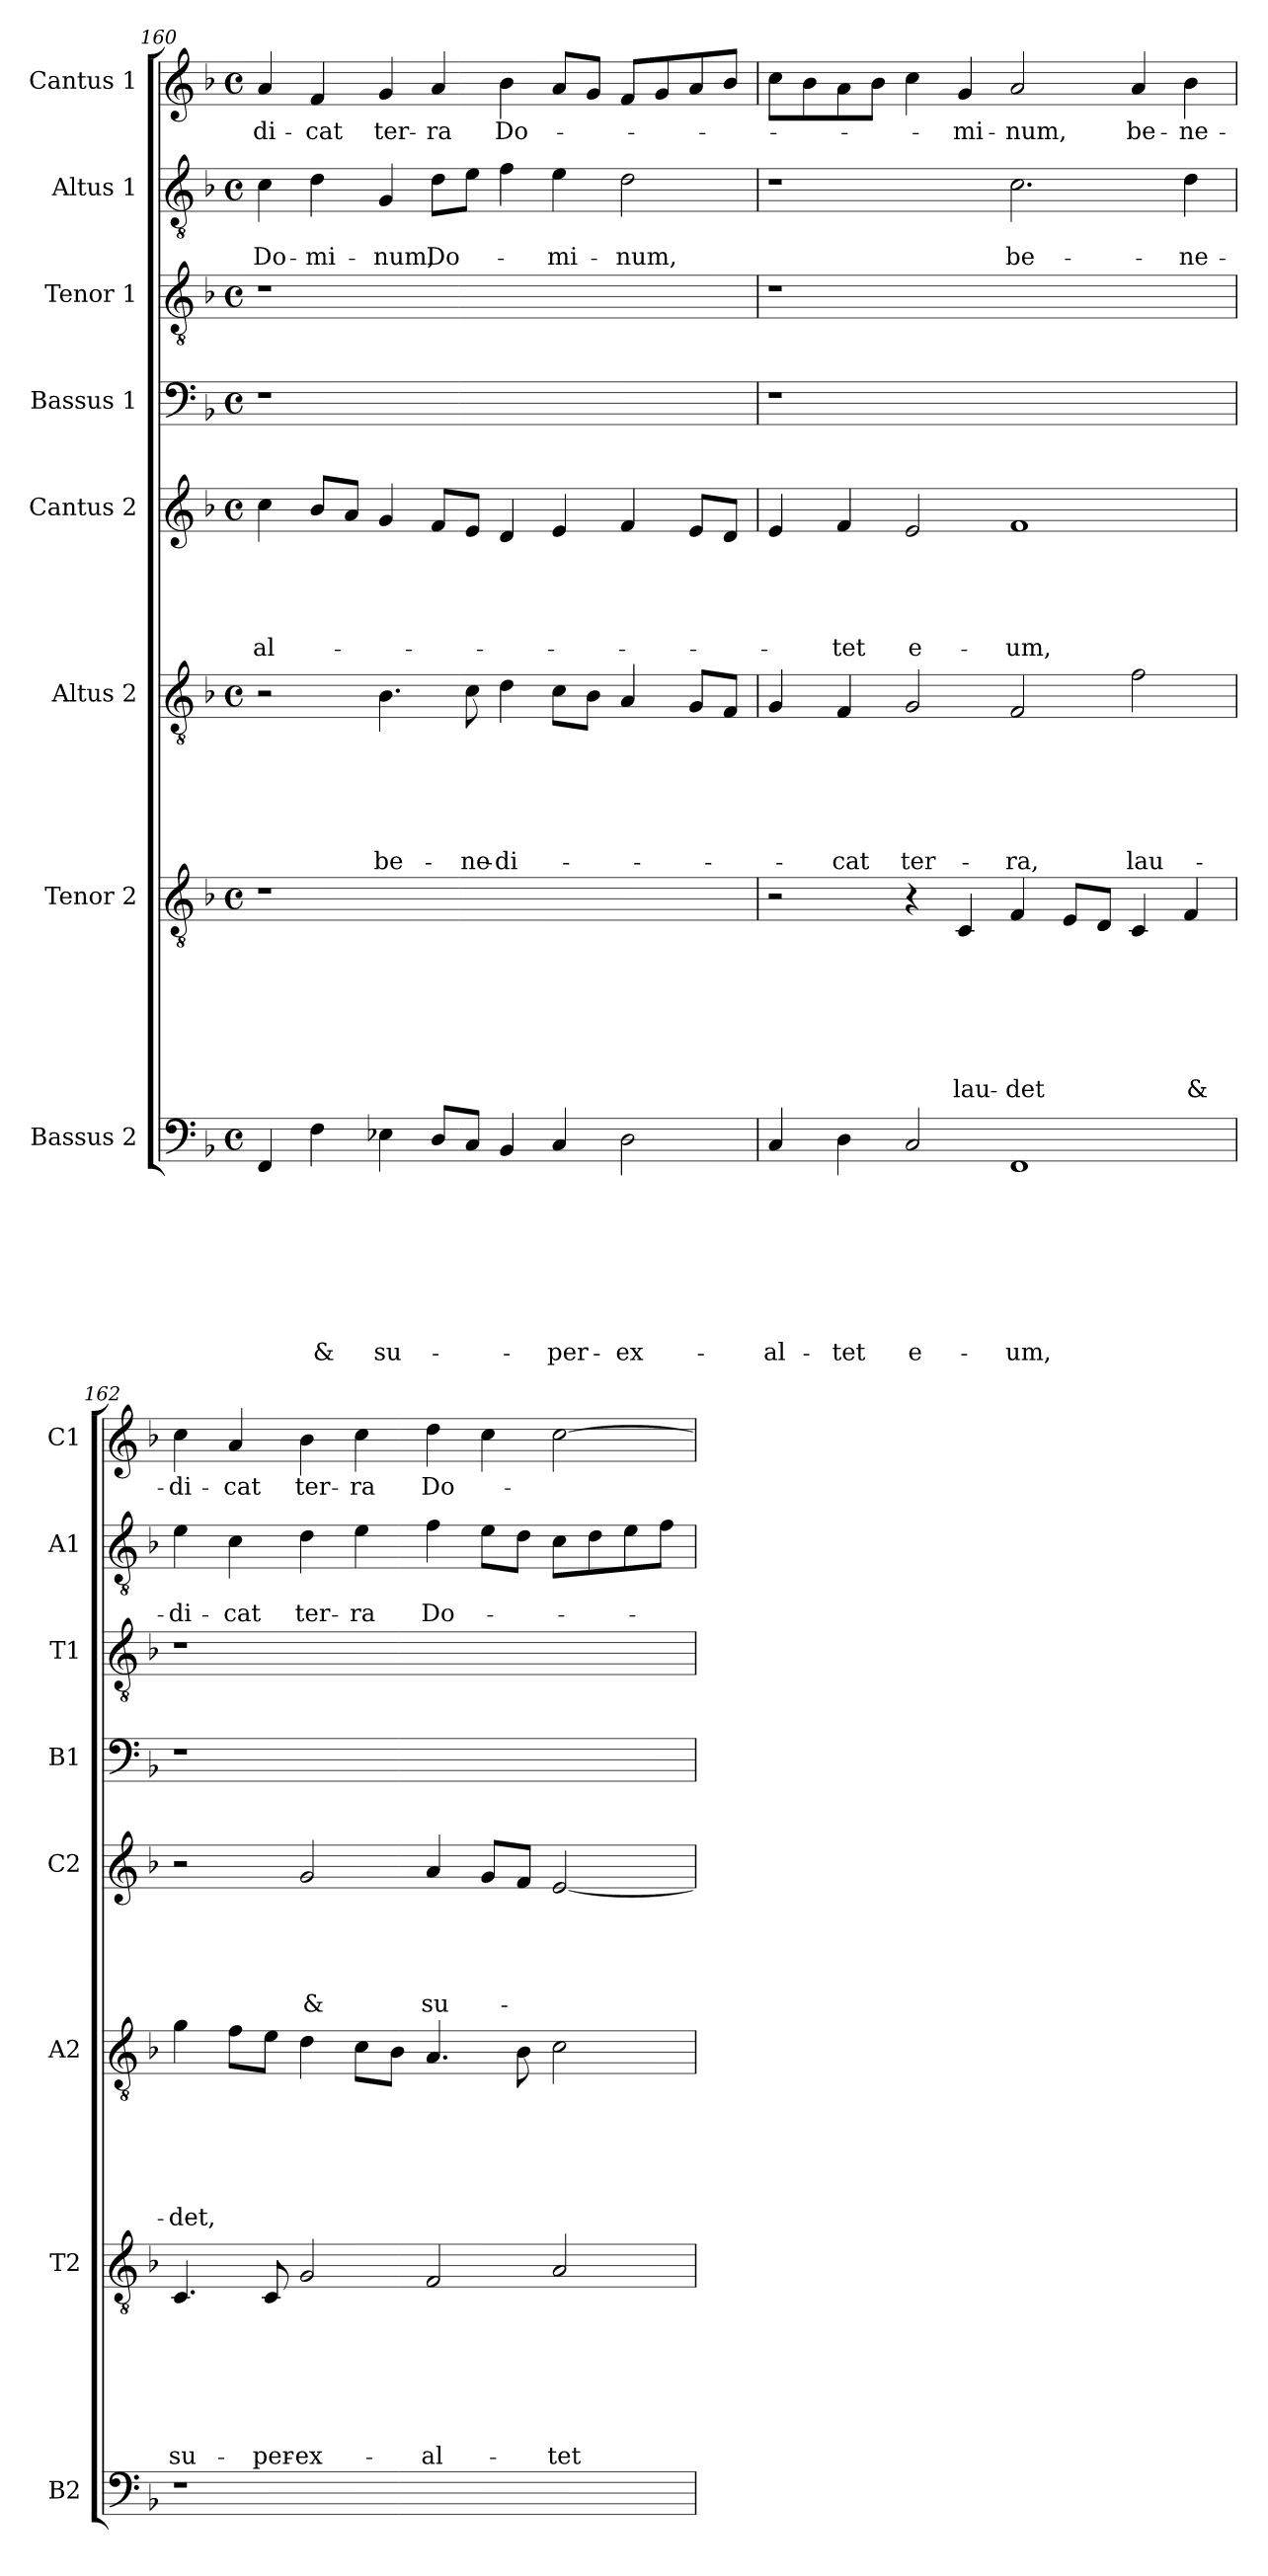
**kern	**text	**text	**text	**text	**text	**text	**text	**text	**kern	**text	**text	**text	**text	**text	**text	**text	**kern	**text	**text	**text	**text	**text	**text	**kern	**text	**text	**text	**text	**text	**kern	**kern	**kern	**text	**text	**kern	**text
*part8	*part8	*part8	*part8	*part8	*part8	*part8	*part8	*part8	*part7	*part7	*part7	*part7	*part7	*part7	*part7	*part7	*part6	*part6	*part6	*part6	*part6	*part6	*part6	*part5	*part5	*part5	*part5	*part5	*part5	*part4	*part3	*part2	*part2	*part2	*part1	*part1
*staff8	*staff8	*staff8	*staff8	*staff8	*staff8	*staff8	*staff8	*staff8	*staff7	*staff7	*staff7	*staff7	*staff7	*staff7	*staff7	*staff7	*staff6	*staff6	*staff6	*staff6	*staff6	*staff6	*staff6	*staff5	*staff5	*staff5	*staff5	*staff5	*staff5	*staff4	*staff3	*staff2	*staff2	*staff2	*staff1	*staff1
*I"Bassus 2	*	*	*	*	*	*	*	*	*I"Tenor 2	*	*	*	*	*	*	*	*I"Altus 2	*	*	*	*	*	*	*I"Cantus 2	*	*	*	*	*	*I"Bassus 1	*I"Tenor 1	*I"Altus 1	*	*	*I"Cantus 1	*
*I'B2	*	*	*	*	*	*	*	*	*I'T2	*	*	*	*	*	*	*	*I'A2	*	*	*	*	*	*	*I'C2	*	*	*	*	*	*I'B1	*I'T1	*I'A1	*	*	*I'C1	*
*clefF4	*	*	*	*	*	*	*	*	*clefGv2	*	*	*	*	*	*	*	*clefGv2	*	*	*	*	*	*	*clefG2	*	*	*	*	*	*clefF4	*clefGv2	*clefGv2	*	*	*clefG2	*
*k[b-]	*	*	*	*	*	*	*	*	*k[b-]	*	*	*	*	*	*	*	*k[b-]	*	*	*	*	*	*	*k[b-]	*	*	*	*	*	*k[b-]	*k[b-]	*k[b-]	*	*	*k[b-]	*
*d:	*	*	*	*	*	*	*	*	*d:	*	*	*	*	*	*	*	*d:	*	*	*	*	*	*	*d:	*	*	*	*	*	*d:	*d:	*d:	*	*	*d:	*
*M4/4	*	*	*	*	*	*	*	*	*M4/4	*	*	*	*	*	*	*	*M4/4	*	*	*	*	*	*	*M4/4	*	*	*	*	*	*M4/4	*M4/4	*M4/4	*	*	*M4/4	*
*met(c)	*	*	*	*	*	*	*	*	*met(c)	*	*	*	*	*	*	*	*met(c)	*	*	*	*	*	*	*met(c)	*	*	*	*	*	*met(c)	*met(c)	*met(c)	*	*	*met(c)	*
=160	=160	=160	=160	=160	=160	=160	=160	=160	=160	=160	=160	=160	=160	=160	=160	=160	=160	=160	=160	=160	=160	=160	=160	=160	=160	=160	=160	=160	=160	=160	=160	=160	=160	=160	=160	=160
4FF/	.	.	.	.	.	.	.	.	1r	.	.	.	.	.	.	.	2r	.	.	.	.	.	.	4cc\	.	.	.	.	-al-	1r	1r	4c\	.	Do-	4a/	-di-
4F\	.	.	.	.	.	.	.	&	.	.	.	.	.	.	.	.	.	.	.	.	.	.	.	8b-/L	.	.	.	.	.	.	.	4d\	.	-mi-	4f/	-cat
.	.	.	.	.	.	.	.	.	.	.	.	.	.	.	.	.	.	.	.	.	.	.	.	8a/J	.	.	.	.	.	.	.	.	.	.	.	.
4E-X\	.	.	.	.	.	.	.	su-	.	.	.	.	.	.	.	.	4.B-\	.	.	.	.	.	be-	4g/	.	.	.	.	.	.	.	4G/	.	-num,	4g/	ter-
8D/L	.	.	.	.	.	.	.	.	.	.	.	.	.	.	.	.	.	.	.	.	.	.	.	8f/L	.	.	.	.	.	.	.	8d\L	.	Do-	4a/	-ra
8C/J	.	.	.	.	.	.	.	.	.	.	.	.	.	.	.	.	8c\	.	.	.	.	.	-ne-	8e/J	.	.	.	.	.	.	.	8e\J	.	.	.	.
4BB-/	.	.	.	.	.	.	.	.	1ryy	.	.	.	.	.	.	.	4d\	.	.	.	.	.	-di-	4d/	.	.	.	.	.	1ryy	1ryy	4f\	.	.	4b-\	Do-
4C/	.	.	.	.	.	.	.	-per-	.	.	.	.	.	.	.	.	8c\L	.	.	.	.	.	.	4e/	.	.	.	.	.	.	.	4e\	.	-mi-	8a/L	.
.	.	.	.	.	.	.	.	.	.	.	.	.	.	.	.	.	8B-\J	.	.	.	.	.	.	.	.	.	.	.	.	.	.	.	.	.	8g/J	.
2D\	.	.	.	.	.	.	.	-ex-	.	.	.	.	.	.	.	.	4A/	.	.	.	.	.	.	4f/	.	.	.	.	.	.	.	2d\	.	-num,	8f/L	.
.	.	.	.	.	.	.	.	.	.	.	.	.	.	.	.	.	.	.	.	.	.	.	.	.	.	.	.	.	.	.	.	.	.	.	8g/	.
.	.	.	.	.	.	.	.	.	.	.	.	.	.	.	.	.	8G/L	.	.	.	.	.	.	8e/L	.	.	.	.	.	.	.	.	.	.	8a/	.
.	.	.	.	.	.	.	.	.	.	.	.	.	.	.	.	.	8F/J	.	.	.	.	.	.	8d/J	.	.	.	.	.	.	.	.	.	.	8b-/J	.
!!LO:PB:g=z
=161	=161	=161	=161	=161	=161	=161	=161	=161	=161	=161	=161	=161	=161	=161	=161	=161	=161	=161	=161	=161	=161	=161	=161	=161	=161	=161	=161	=161	=161	=161	=161	=161	=161	=161	=161	=161
4C/	.	.	.	.	.	.	.	-al-	2r	.	.	.	.	.	.	.	4G/	.	.	.	.	.	.	4e/	.	.	.	.	.	1r	1r	1r	.	.	8cc\L	.
.	.	.	.	.	.	.	.	.	.	.	.	.	.	.	.	.	.	.	.	.	.	.	.	.	.	.	.	.	.	.	.	.	.	.	8b-\	.
4D\	.	.	.	.	.	.	.	-tet	.	.	.	.	.	.	.	.	4F/	.	.	.	.	.	-cat	4f/	.	.	.	.	-tet	.	.	.	.	.	8a\	.
.	.	.	.	.	.	.	.	.	.	.	.	.	.	.	.	.	.	.	.	.	.	.	.	.	.	.	.	.	.	.	.	.	.	.	8b-\J	.
2C/	.	.	.	.	.	.	.	e-	4r	.	.	.	.	.	.	.	2G/	.	.	.	.	.	ter-	2e/	.	.	.	.	e-	.	.	.	.	.	4cc\	.
.	.	.	.	.	.	.	.	.	4C/	.	.	.	.	.	.	lau-	.	.	.	.	.	.	.	.	.	.	.	.	.	.	.	.	.	.	4g/	-mi-
1FF	.	.	.	.	.	.	.	-um,	4F/	.	.	.	.	.	.	-det	2F/	.	.	.	.	.	-ra,	1f	.	.	.	.	-um,	1ryy	1ryy	2.c\	.	be-	2a/	-num,
.	.	.	.	.	.	.	.	.	8E/L	.	.	.	.	.	.	.	.	.	.	.	.	.	.	.	.	.	.	.	.	.	.	.	.	.	.	.
.	.	.	.	.	.	.	.	.	8D/J	.	.	.	.	.	.	.	.	.	.	.	.	.	.	.	.	.	.	.	.	.	.	.	.	.	.	.
.	.	.	.	.	.	.	.	.	4C/	.	.	.	.	.	.	.	2f\	.	.	.	.	.	lau-	.	.	.	.	.	.	.	.	.	.	.	4a/	be-
.	.	.	.	.	.	.	.	.	4F/	.	.	.	.	.	.	&	.	.	.	.	.	.	.	.	.	.	.	.	.	.	.	4d\	.	-ne-	4b-\	-ne-
=162	=162	=162	=162	=162	=162	=162	=162	=162	=162	=162	=162	=162	=162	=162	=162	=162	=162	=162	=162	=162	=162	=162	=162	=162	=162	=162	=162	=162	=162	=162	=162	=162	=162	=162	=162	=162
1r	.	.	.	.	.	.	.	.	4.C/	.	.	.	.	.	.	su-	4g\	.	.	.	.	.	-det,	2r	.	.	.	.	.	1r	1r	4e\	.	-di-	4cc\	-di-
.	.	.	.	.	.	.	.	.	.	.	.	.	.	.	.	.	8f\L	.	.	.	.	.	.	.	.	.	.	.	.	.	.	4c\	.	-cat	4a/	-cat
.	.	.	.	.	.	.	.	.	8C/	.	.	.	.	.	.	-per-	8e\J	.	.	.	.	.	.	.	.	.	.	.	.	.	.	.	.	.	.	.
.	.	.	.	.	.	.	.	.	2G/	.	.	.	.	.	.	-ex-	4d\	.	.	.	.	.	.	2g/	.	.	.	.	&	.	.	4d\	.	ter-	4b-\	ter-
.	.	.	.	.	.	.	.	.	.	.	.	.	.	.	.	.	8c\L	.	.	.	.	.	.	.	.	.	.	.	.	.	.	4e\	.	-ra	4cc\	-ra
.	.	.	.	.	.	.	.	.	.	.	.	.	.	.	.	.	8B-\J	.	.	.	.	.	.	.	.	.	.	.	.	.	.	.	.	.	.	.
1ryy	.	.	.	.	.	.	.	.	2F/	.	.	.	.	.	.	-al-	4.A/	.	.	.	.	.	.	4a/	.	.	.	.	su-	1ryy	1ryy	4f\	.	Do-	4dd\	Do-
.	.	.	.	.	.	.	.	.	.	.	.	.	.	.	.	.	.	.	.	.	.	.	.	8g/L	.	.	.	.	.	.	.	8e\L	.	.	4cc\	.
.	.	.	.	.	.	.	.	.	.	.	.	.	.	.	.	.	8B-\	.	.	.	.	.	.	8f/J	.	.	.	.	.	.	.	8d\J	.	.	.	.
.	.	.	.	.	.	.	.	.	2A/	.	.	.	.	.	.	-tet	2c\	.	.	.	.	.	.	[2e/	.	.	.	.	.	.	.	8c\L	.	.	[2cc\	.
.	.	.	.	.	.	.	.	.	.	.	.	.	.	.	.	.	.	.	.	.	.	.	.	.	.	.	.	.	.	.	.	8d\	.	.	.	.
.	.	.	.	.	.	.	.	.	.	.	.	.	.	.	.	.	.	.	.	.	.	.	.	.	.	.	.	.	.	.	.	8e\	.	.	.	.
.	.	.	.	.	.	.	.	.	.	.	.	.	.	.	.	.	.	.	.	.	.	.	.	.	.	.	.	.	.	.	.	8f\J	.	.	.	.
=	=	=	=	=	=	=	=	=	=	=	=	=	=	=	=	=	=	=	=	=	=	=	=	=	=	=	=	=	=	=	=	=	=	=	=	=
*-	*-	*-	*-	*-	*-	*-	*-	*-	*-	*-	*-	*-	*-	*-	*-	*-	*-	*-	*-	*-	*-	*-	*-	*-	*-	*-	*-	*-	*-	*-	*-	*-	*-	*-	*-	*-
